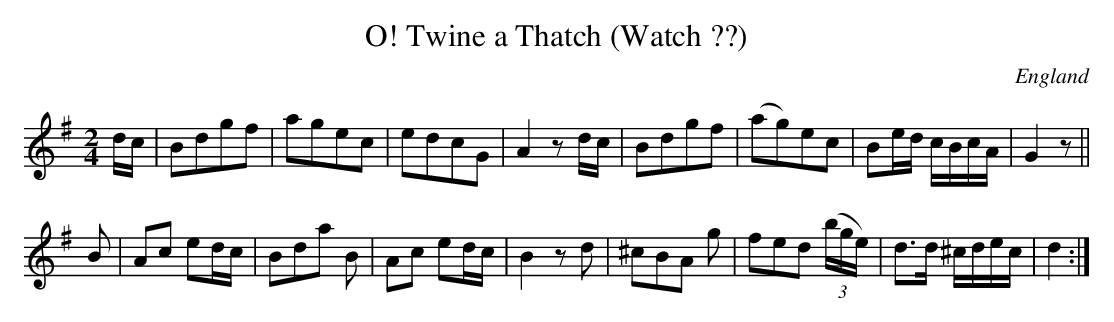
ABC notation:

X:1
T:O! Twine a Thatch (Watch ??)
L:1/8
M:2/4
O:England
K:G major
d/c/ | Bdgf | agec   | edcG           | A2 z \
d/c/ | Bdgf | (ag)ec | Be/d/ c/B/c/A/ | G2 z ||
B | Ac ed/c/ | Bda B | Ac ed/c/ | B2 z \
d | ^cBA g | fed (3(b/g/e/) | d>d ^c/d/e/c/ | d2 :|
